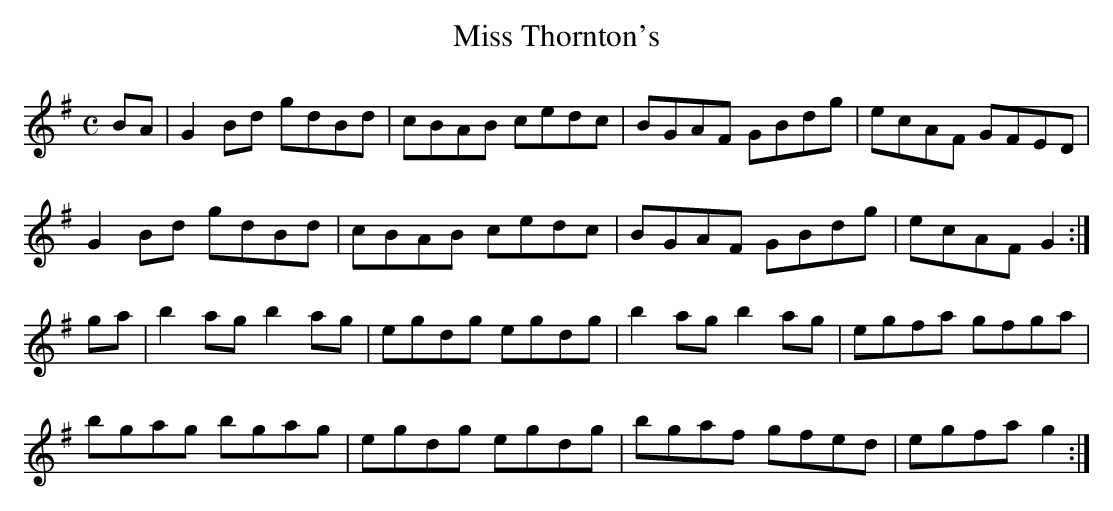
X:1
T:Miss Thornton's
M:C
L:1/8
K:G Major
BA|G2Bd gdBd|cBAB cedc|BGAF GBdg|ecAF GFED|!
G2Bd gdBd|cBAB cedc|BGAF GBdg|ecAF G2:|!
ga|b2ag b2ag|egdg egdg|b2ag b2ag|egfa gfga|!
bgag bgag|egdg egdg|bgaf gfed|egfa g2:|!
